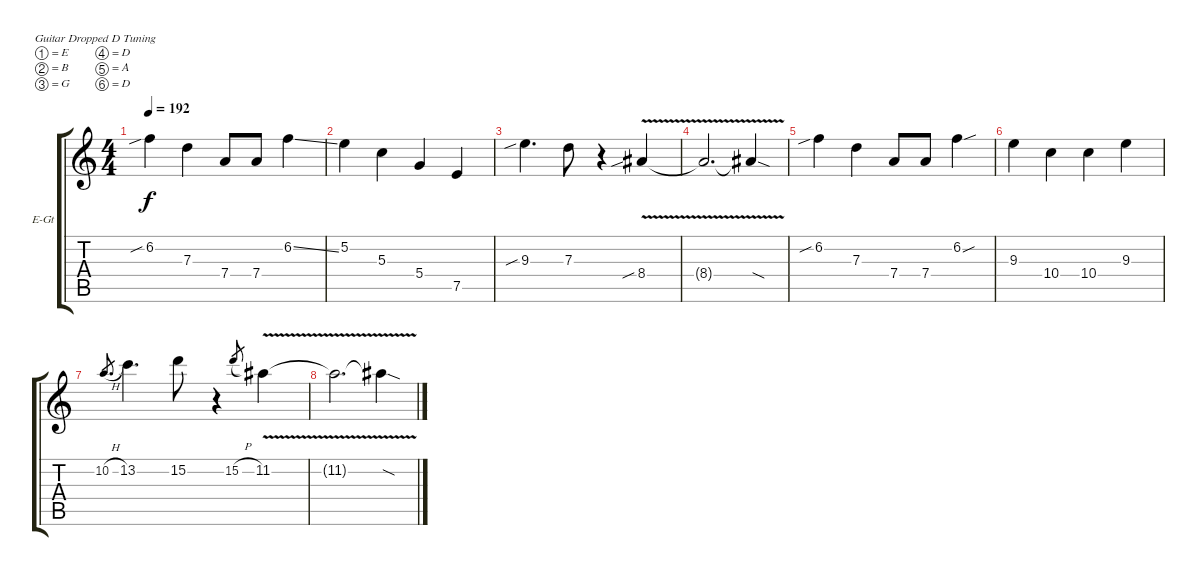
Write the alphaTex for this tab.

\defaultSystemsLayout 4
\bracketExtendMode groupsimilarinstruments
\firstSystemTrackNameOrientation horizontal
\otherSystemsTrackNameOrientation horizontal
\track ("Electric Guitar" "E-Gt") {instrument distortionguitar}
\staff {score tabs}
\tuning (E4 B3 G3 D3 A2 D2)
\ts (4 4)
\tempo 192
\clef g2
\ks c
6.2{sib}.4{dy f} 7.3.4 7.4.8 7.4.8 6.2{ss}.4 |
5.2.4 5.3.4 5.4.4 7.5.4 |
9.3{sib}.4{d} 7.3.8 r.4 8.4{v sib}.4 |
8.4{v t}.2{d} 8.4{sod t}.4 |
6.2{sib}.4 7.3.4 7.4.8 7.4.8 6.2{sou}.4 |
9.3.4 10.4.4 10.4.4 9.3.4 |
10.2{h}.8{d gr} 13.2.4{d} 15.2.8 r.4 15.2{h}.8{gr} 11.2{v}.4 |
11.2{v t}.2{d} 11.2{v sod t}.4
